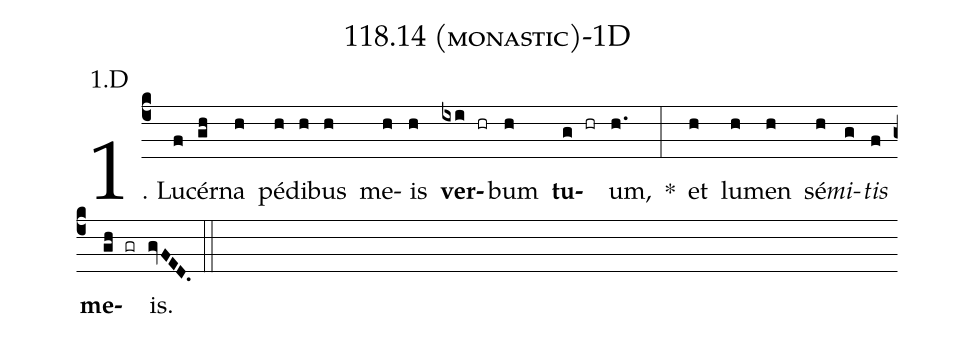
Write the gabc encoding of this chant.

name: 118.14 (monastic)-1D;
annotation: 1.D;
%%
(c4)1. Lu(f)cér(gh)na(h) pé(h)di(h)bus(h) me(h)is(h) <b>ver</b>(ixi hr)bum(h) <b>tu</b>(g hr)um,(h.) *(:) et(h) lu(h)men(h) sé(h)<i>mi</i>(g)<i>tis</i>(f) <b>me</b>(gh gr)is.(gvFED.) (::)
